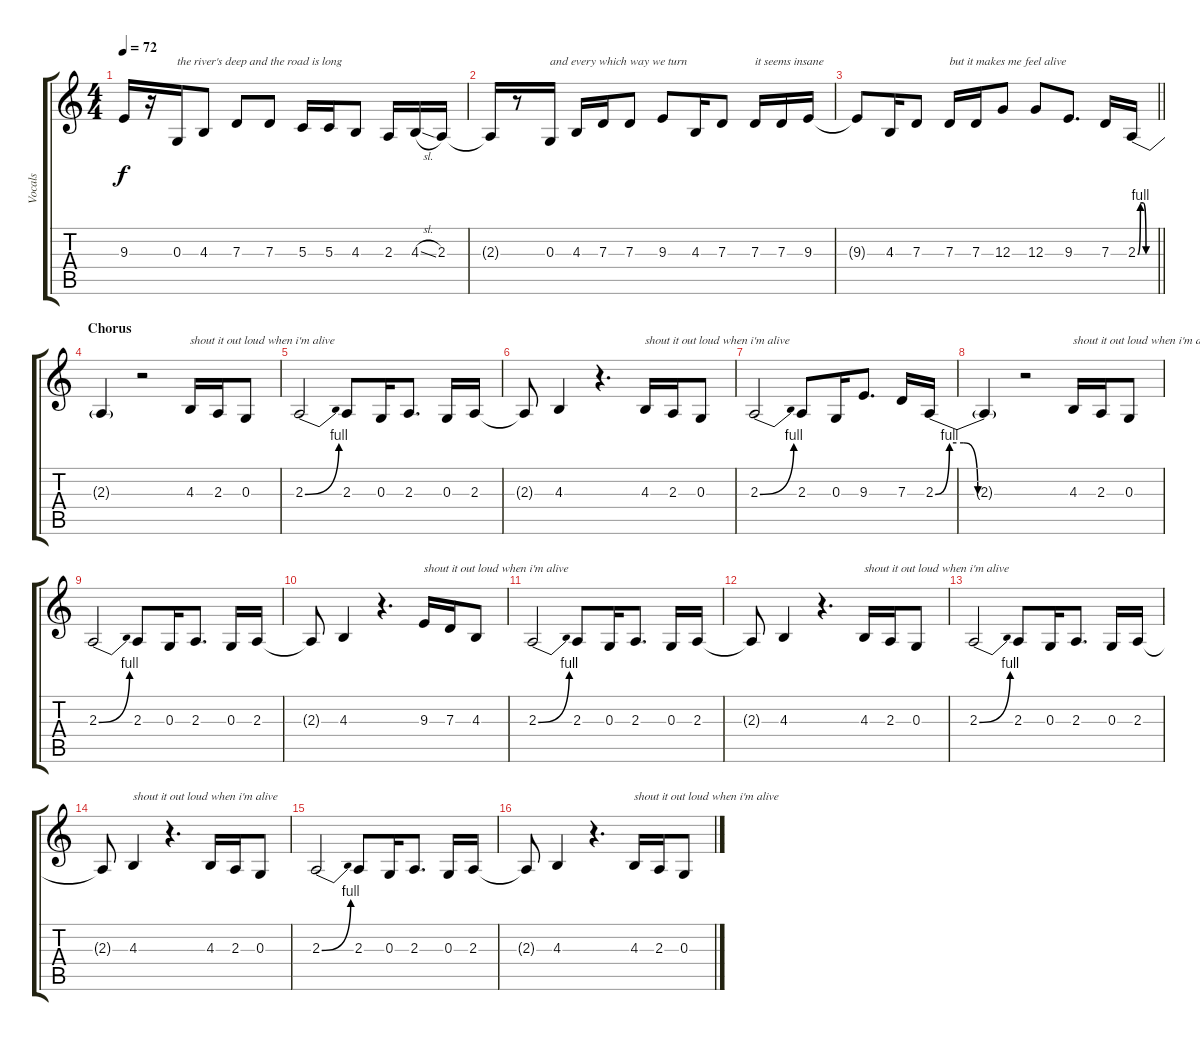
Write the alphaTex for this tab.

\track ("Vocals" "Vocals") {instrument clarinet}
\staff {score tabs}
\tuning (E4 B3 G3 D3 A2 E2) {hide}
\ts (4 4)
\tempo 72
\clef g2
\ks c
9.3{t}.16{dy f} r.16 0.3.16{txt "the river's deep and the road is long "} 4.3.8 7.3.8 7.3.8 5.3.16 5.3.16 4.3.8 2.3.16 4.3{sl}.16 2.3.16 |
2.3{t}.16 r.8 0.3.16{txt "and every which way we turn "} 4.3.16 7.3.16 7.3.8 9.3.8 4.3.16 7.3.8 7.3.16{txt "it seems insane "} 7.3.16 9.3.16 |
\barLineRight lightlight
9.3{t}.8 4.3.16 7.3.8 7.3.16{txt "but it makes me feel alive "} 7.3.16 12.3.8 12.3.8 9.3.8{d} 7.3.16 2.3{be (custom 0 0 10 4 20 4 30 0 60 0)}.16 |
\section ("" "Chorus")
2.3{t}.4 r.2 4.3.16{txt "shout it out loud when i'm alive"} 2.3.16 0.3.8 |
2.3{be (bend 0 0 60 4)}.2 2.3.8 0.3.16 2.3.8{d} 0.3.16 2.3.16 |
2.3{t}.8 4.3.4 r.4{d} 4.3.16{txt "shout it out loud when i'm alive"} 2.3.16 0.3.8 |
2.3{be (bend 0 0 60 4)}.2 2.3.8 0.3.16 9.3.8{d} 7.3.16 2.3{be (custom 0 0 10 4 20 4 30 0 60 0)}.16 |
2.3{t}.4 r.2 4.3.16{txt "shout it out loud when i'm alive"} 2.3.16 0.3.8 |
2.3{be (bend 0 0 60 4)}.2 2.3.8 0.3.16 2.3.8{d} 0.3.16 2.3.16 |
2.3{t}.8 4.3.4 r.4{d} 9.3.16{txt "shout it out loud when i'm alive"} 7.3.16 4.3.8 |
2.3{be (bend 0 0 60 4)}.2 2.3.8 0.3.16 2.3.8{d} 0.3.16 2.3.16 |
2.3{t}.8 4.3.4 r.4{d} 4.3.16{txt "shout it out loud when i'm alive"} 2.3.16 0.3.8 |
2.3{be (bend 0 0 60 4)}.2 2.3.8 0.3.16 2.3.8{d} 0.3.16 2.3.16 |
2.3{t}.8 4.3.4{txt "shout it out loud when i'm alive"} r.4{d} 4.3.16 2.3.16 0.3.8 |
2.3{be (bend 0 0 60 4)}.2 2.3.8 0.3.16 2.3.8{d} 0.3.16 2.3.16 |
2.3{t}.8 4.3.4 r.4{d} 4.3.16{txt "shout it out loud when i'm alive"} 2.3.16 0.3.8
